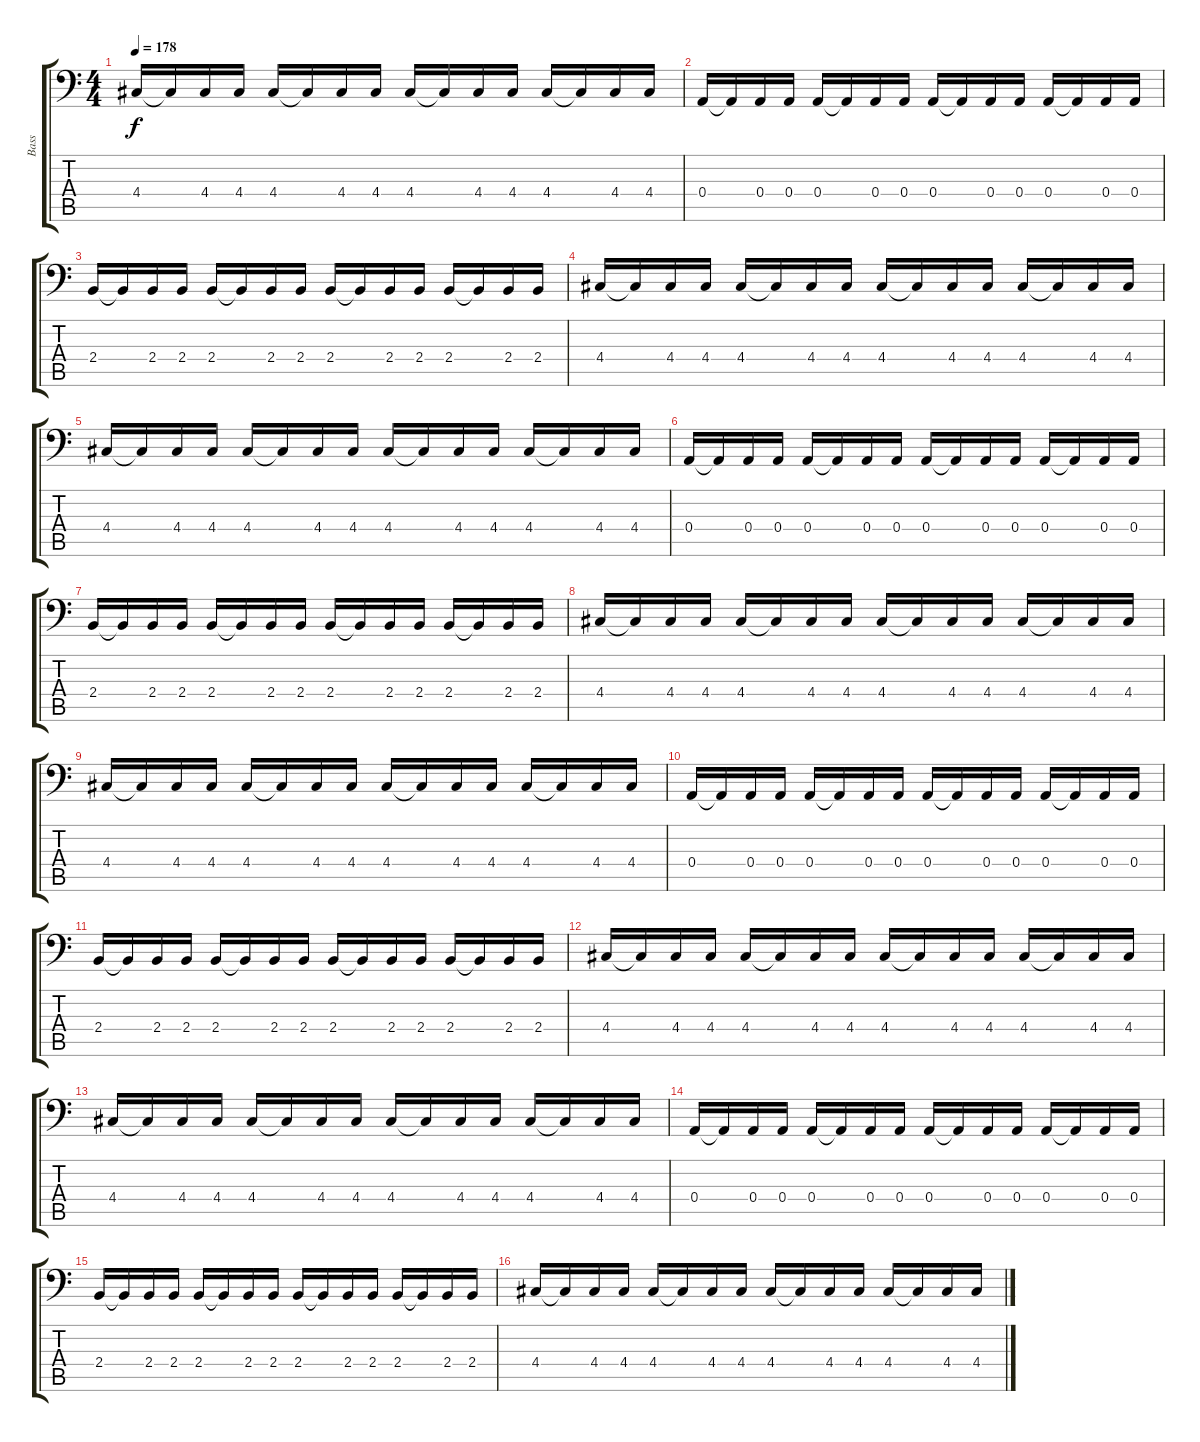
\track ("Bass" "Bass") {instrument electricbasspick}
\staff {score tabs}
\tuning (B2 G2 D2 A1 E1 B0) {hide}
\ts (4 4)
\tempo 178
\clef f4
\ks c
4.4.16{dy f} 4.4{t}.16 4.4.16 4.4.16 4.4.16 4.4{t}.16 4.4.16 4.4.16 4.4.16 4.4{t}.16 4.4.16 4.4.16 4.4.16 4.4{t}.16 4.4.16 4.4.16 |
0.4.16 0.4{t}.16 0.4.16 0.4.16 0.4.16 0.4{t}.16 0.4.16 0.4.16 0.4.16 0.4{t}.16 0.4.16 0.4.16 0.4.16 0.4{t}.16 0.4.16 0.4.16 |
2.4.16 2.4{t}.16 2.4.16 2.4.16 2.4.16 2.4{t}.16 2.4.16 2.4.16 2.4.16 2.4{t}.16 2.4.16 2.4.16 2.4.16 2.4{t}.16 2.4.16 2.4.16 |
4.4.16 4.4{t}.16 4.4.16 4.4.16 4.4.16 4.4{t}.16 4.4.16 4.4.16 4.4.16 4.4{t}.16 4.4.16 4.4.16 4.4.16 4.4{t}.16 4.4.16 4.4.16 |
4.4.16 4.4{t}.16 4.4.16 4.4.16 4.4.16 4.4{t}.16 4.4.16 4.4.16 4.4.16 4.4{t}.16 4.4.16 4.4.16 4.4.16 4.4{t}.16 4.4.16 4.4.16 |
0.4.16 0.4{t}.16 0.4.16 0.4.16 0.4.16 0.4{t}.16 0.4.16 0.4.16 0.4.16 0.4{t}.16 0.4.16 0.4.16 0.4.16 0.4{t}.16 0.4.16 0.4.16 |
2.4.16 2.4{t}.16 2.4.16 2.4.16 2.4.16 2.4{t}.16 2.4.16 2.4.16 2.4.16 2.4{t}.16 2.4.16 2.4.16 2.4.16 2.4{t}.16 2.4.16 2.4.16 |
4.4.16 4.4{t}.16 4.4.16 4.4.16 4.4.16 4.4{t}.16 4.4.16 4.4.16 4.4.16 4.4{t}.16 4.4.16 4.4.16 4.4.16 4.4{t}.16 4.4.16 4.4.16 |
4.4.16 4.4{t}.16 4.4.16 4.4.16 4.4.16 4.4{t}.16 4.4.16 4.4.16 4.4.16 4.4{t}.16 4.4.16 4.4.16 4.4.16 4.4{t}.16 4.4.16 4.4.16 |
0.4.16 0.4{t}.16 0.4.16 0.4.16 0.4.16 0.4{t}.16 0.4.16 0.4.16 0.4.16 0.4{t}.16 0.4.16 0.4.16 0.4.16 0.4{t}.16 0.4.16 0.4.16 |
2.4.16 2.4{t}.16 2.4.16 2.4.16 2.4.16 2.4{t}.16 2.4.16 2.4.16 2.4.16 2.4{t}.16 2.4.16 2.4.16 2.4.16 2.4{t}.16 2.4.16 2.4.16 |
4.4.16 4.4{t}.16 4.4.16 4.4.16 4.4.16 4.4{t}.16 4.4.16 4.4.16 4.4.16 4.4{t}.16 4.4.16 4.4.16 4.4.16 4.4{t}.16 4.4.16 4.4.16 |
4.4.16 4.4{t}.16 4.4.16 4.4.16 4.4.16 4.4{t}.16 4.4.16 4.4.16 4.4.16 4.4{t}.16 4.4.16 4.4.16 4.4.16 4.4{t}.16 4.4.16 4.4.16 |
0.4.16 0.4{t}.16 0.4.16 0.4.16 0.4.16 0.4{t}.16 0.4.16 0.4.16 0.4.16 0.4{t}.16 0.4.16 0.4.16 0.4.16 0.4{t}.16 0.4.16 0.4.16 |
2.4.16 2.4{t}.16 2.4.16 2.4.16 2.4.16 2.4{t}.16 2.4.16 2.4.16 2.4.16 2.4{t}.16 2.4.16 2.4.16 2.4.16 2.4{t}.16 2.4.16 2.4.16 |
4.4.16 4.4{t}.16 4.4.16 4.4.16 4.4.16 4.4{t}.16 4.4.16 4.4.16 4.4.16 4.4{t}.16 4.4.16 4.4.16 4.4.16 4.4{t}.16 4.4.16 4.4.16
